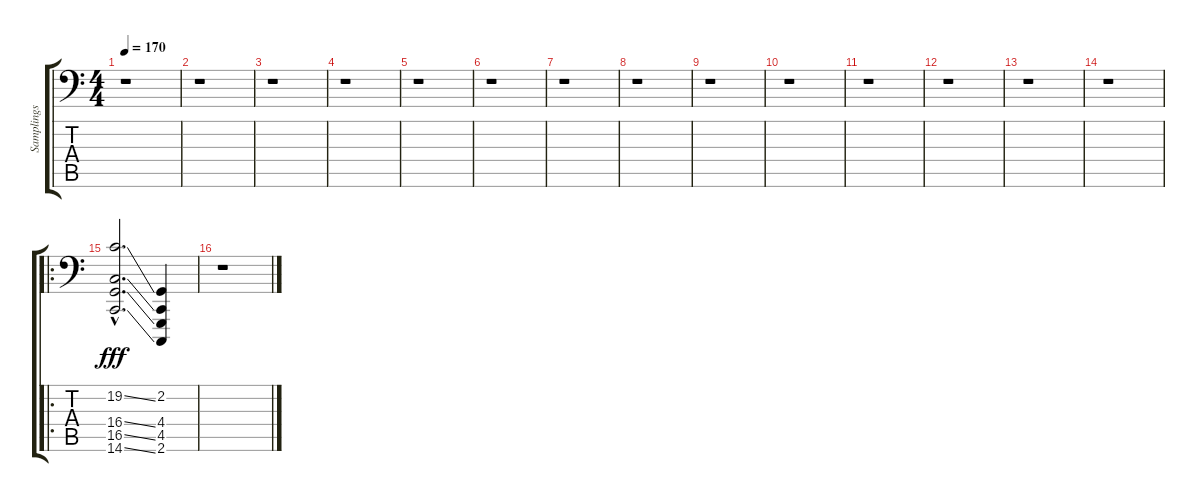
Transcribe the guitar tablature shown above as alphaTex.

\track ("Samplings" "Samplings") {instrument ocarina}
\staff {score tabs}
\tuning (Bb2 F2 Db2 Ab1 Eb1 Bb0) {hide}
\ts (4 4)
\tempo 170
\clef f4
\ks c
r.1{dy fff} |
r.1 |
r.1 |
r.1 |
r.1 |
r.1 |
r.1 |
r.1 |
r.1 |
r.1 |
r.1 |
r.1 |
r.1 |
r.1 |
\ro
(19.2{ss hac} 16.4{ss hac} 16.5{ss hac} 14.6{ss hac}).2{d} (2.2 4.4 4.5 2.6).4 |
r.1
